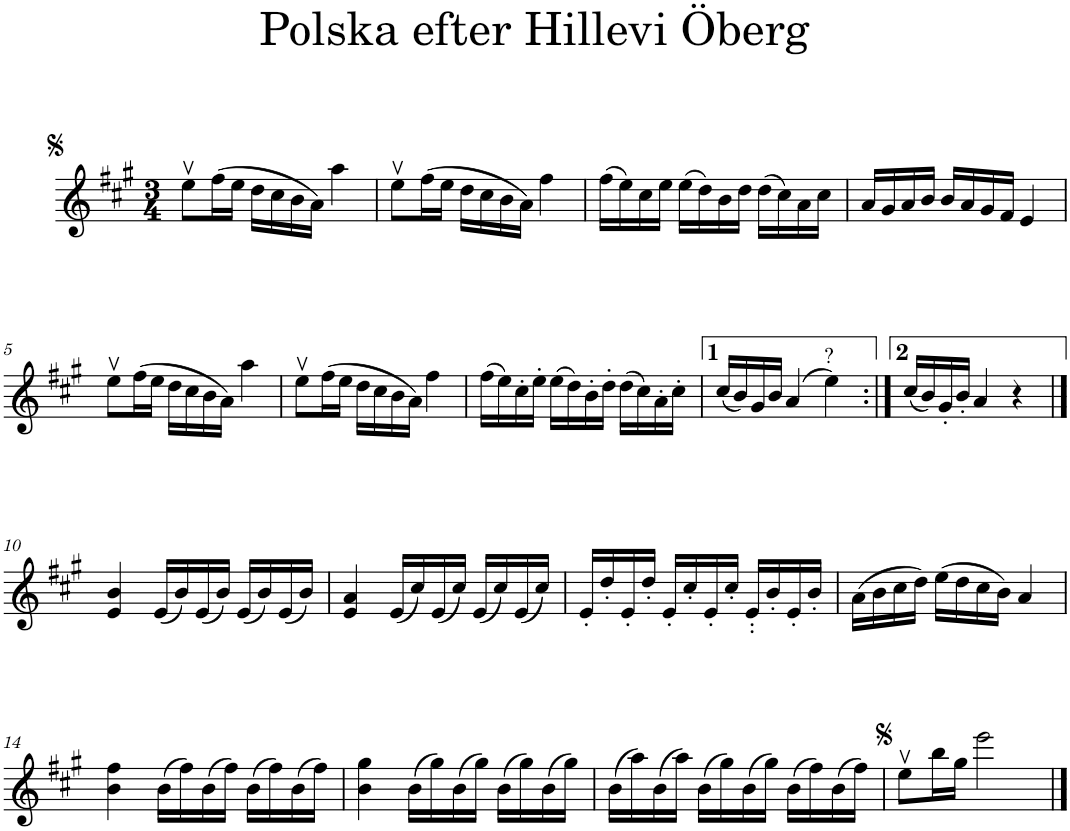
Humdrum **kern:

**kern
*part1
*staff1
*I"Piano
*I'Pno
*clefG2
*k[f#c#g#]
*A:
*M3/4
=1
8eev\L
(16ff#\L
16ee\JJ
16dd\LL
16cc#\
16b\
16a\JJ)
4aa\
=2
8eev\L
(16ff#\L
16ee\JJ
16dd\LL
16cc#\
16b\
16a\JJ)
4ff#\
=3
(16ff#\LL
16ee\)
16cc#\
16ee\JJ
(16ee\LL
16dd\)
16b\
16dd\JJ
(16dd\LL
16cc#\)
16a\
16cc#\JJ
=4
16a/LL
16g#/
16a/
16b/JJ
16b/LL
16a/
16g#/
16f#/JJ
4e/
!!LO:LB:g=z
=5
8eev\L
(16ff#\L
16ee\JJ
16dd\LL
16cc#\
16b\
16a\JJ)
4aa\
=6
8eev\L
(16ff#\L
16ee\JJ
16dd\LL
16cc#\
16b\
16a\JJ)
4ff#\
=7
(16ff#\LL
16ee\)
16cc#'\
16ee'\JJ
(16ee\LL
16dd\)
16b'\
16dd'\JJ
(16dd\LL
16cc#\)
16a'\
16cc#'\JJ
=8
(16cc#/LL
16b/)
16g#/
16b/JJ
(4a/
!LO:TX:a:t=?
4ee\)
=9:|!
(16cc#/LL
16b/)
16g#'/
16b'/JJ
4a/
4r
!!LO:LB:g=z
==10
4e/ 4b/
(16e/LL
16b/)
(16e/
16b/JJ)
(16e/LL
16b/)
(16e/
16b/JJ)
=11
4e/ 4a/
(16e/LL
16cc#/)
(16e/
16cc#/JJ)
(16e/LL
16cc#/)
(16e/
16cc#/JJ)
=12
16e'/LL
16dd'/
16e'/
16dd'/JJ
16e'/LL
16cc#'/
16e'/
16cc#'/JJ
16e''/LL
16b'/
16e'/
16b'/JJ
=13
(16a\LL
16b\
16cc#\
16dd\JJ)
(16ee\LL
16dd\
16cc#\
16b\JJ)
4a/
!!LO:LB:g=z
=14
4b\ 4ff#\
(16b\LL
16ff#\)
(16b\
16ff#\JJ)
(16b\LL
16ff#\)
(16b\
16ff#\JJ)
=15
4b\ 4gg#\
(16b\LL
16gg#\)
(16b\
16gg#\JJ)
(16b\LL
16gg#\)
(16b\
16gg#\JJ)
=16
(16b\LL
16aa\)
(16b\
16aa\JJ)
(16b\LL
16gg#\)
(16b\
16gg#\JJ)
(16b\LL
16ff#\)
(16b\
16ff#\JJ)
=17
8eev\L
16bb\L
16gg#\JJ
2eee\
==
*-
